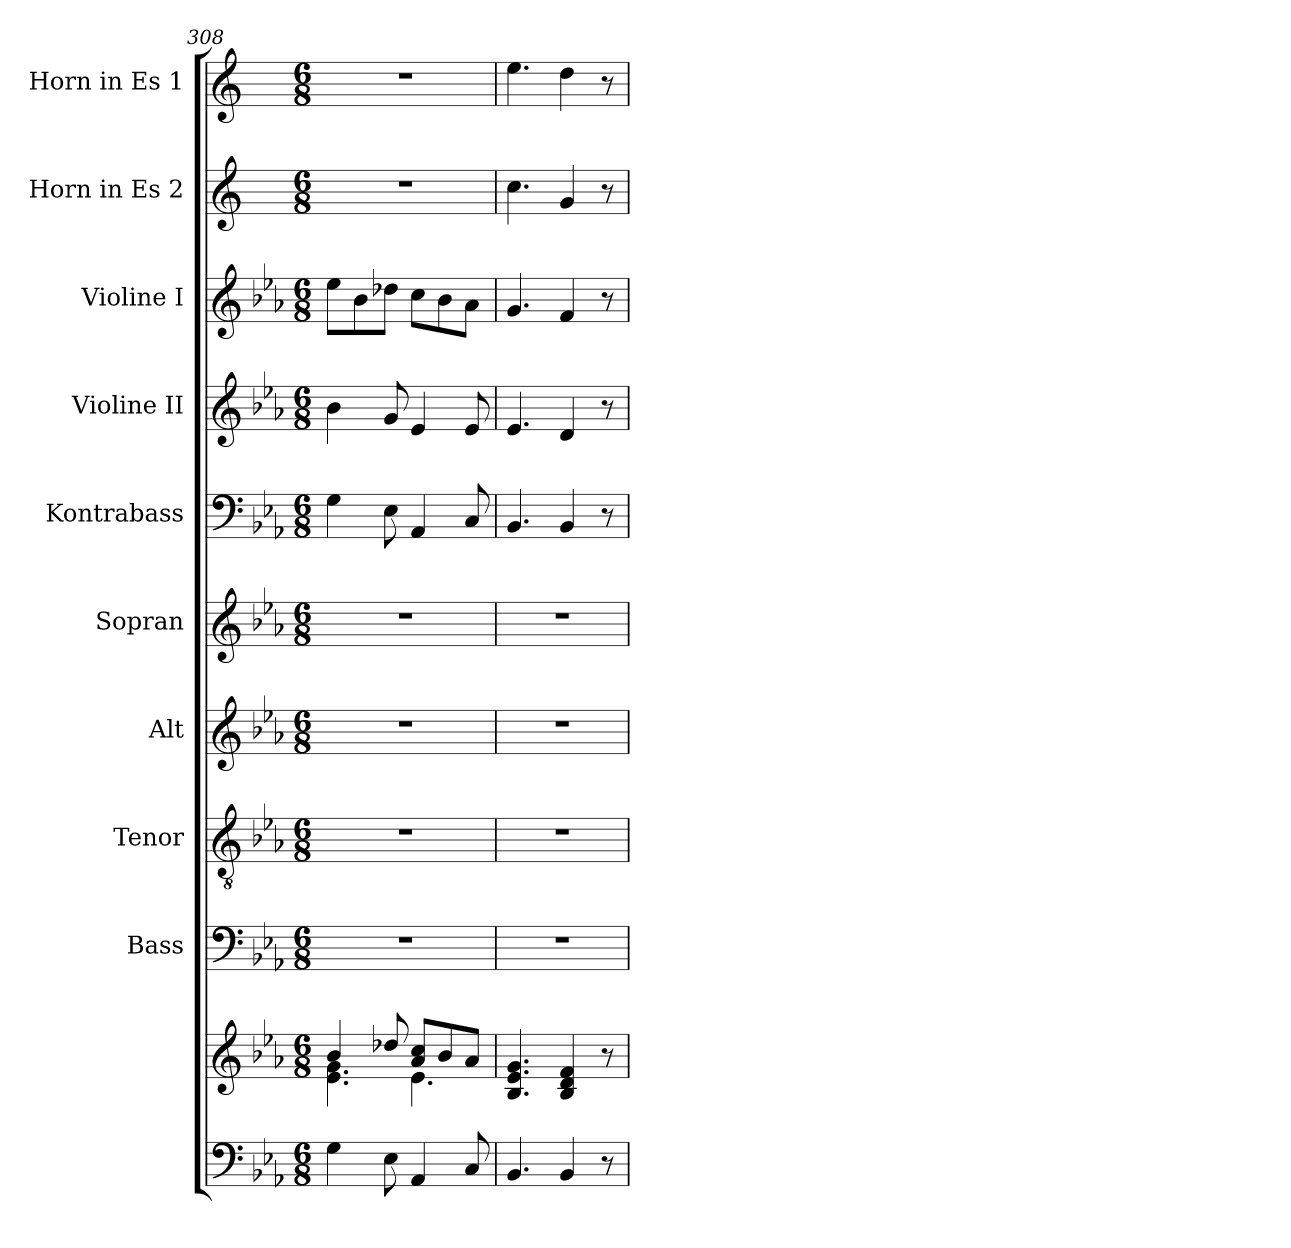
**kern	**kern	**kern	**kern	**kern	**kern	**kern	**kern	**kern	**kern	**kern
*part10	*part10	*part9	*part8	*part7	*part6	*part5	*part4	*part3	*part2	*part1
*staff11	*staff10	*staff9	*staff8	*staff7	*staff6	*staff5	*staff4	*staff3	*staff2	*staff1
*	*	*I"Bass	*I"Tenor	*I"Alt	*I"Sopran	*I"Kontrabass	*I"Violine II	*I"Violine I	*I"Horn in Es 2	*I"Horn in Es 1
*	*	*I'B.	*I'T.	*I'A.	*I'S.	*I'Kb.	*I'Vl. II	*I'Vl. I	*I'Hr. Es 2	*I'Hr. Es 1
*clefF4	*clefG2	*clefF4	*clefGv2	*clefG2	*clefG2	*clefF4	*clefG2	*clefG2	*clefG2	*clefG2
*	*	*	*	*	*	*ITrd7c12	*	*	*ITrd5c9	*ITrd5c9
*k[b-e-a-]	*k[b-e-a-]	*k[b-e-a-]	*k[b-e-a-]	*k[b-e-a-]	*k[b-e-a-]	*k[b-e-a-]	*k[b-e-a-]	*k[b-e-a-]	*k[b-e-a-]	*k[b-e-a-]
*E-:	*E-:	*E-:	*E-:	*E-:	*E-:	*E-:	*E-:	*E-:	*E-:	*E-:
*M6/8	*M6/8	*M6/8	*M6/8	*M6/8	*M6/8	*M6/8	*M6/8	*M6/8	*M6/8	*M6/8
=308	=308	=308	=308	=308	=308	=308	=308	=308	=308	=308
*	*^	*	*	*	*	*	*	*	*	*
4G\	4b-/	4.e-\ 4.g\	2.r	2.r	2.r	2.r	4GG\	4b-\	8ee-\L	2.r	2.r
.	.	.	.	.	.	.	.	.	8b-\	.	.
8E-\	8dd-X/	.	.	.	.	.	8EE-\	8g/	8dd-X\J	.	.
4AA-/	8a-/ 8cc/L	4.e-\	.	.	.	.	4AAA-/	4e-/	8cc\L	.	.
.	8b-/	.	.	.	.	.	.	.	8b-\	.	.
8C/	8a-/J	.	.	.	.	.	8CC/	8e-/	8a-\J	.	.
*	*v	*v	*	*	*	*	*	*	*	*	*
=309	=309	=309	=309	=309	=309	=309	=309	=309	=309	=309
4.BB-/	4.B-/ 4.e-/ 4.g/	2.r	2.r	2.r	2.r	4.BBB-/	4.e-/	4.g/	4.e-\	4.g\
4BB-/	4B-/ 4d/ 4f/	.	.	.	.	4BBB-/	4d/	4f/	4B-/	4f\
8r	8r	.	.	.	.	8r	8r	8r	8r	8r
=	=	=	=	=	=	=	=	=	=	=
*-	*-	*-	*-	*-	*-	*-	*-	*-	*-	*-
